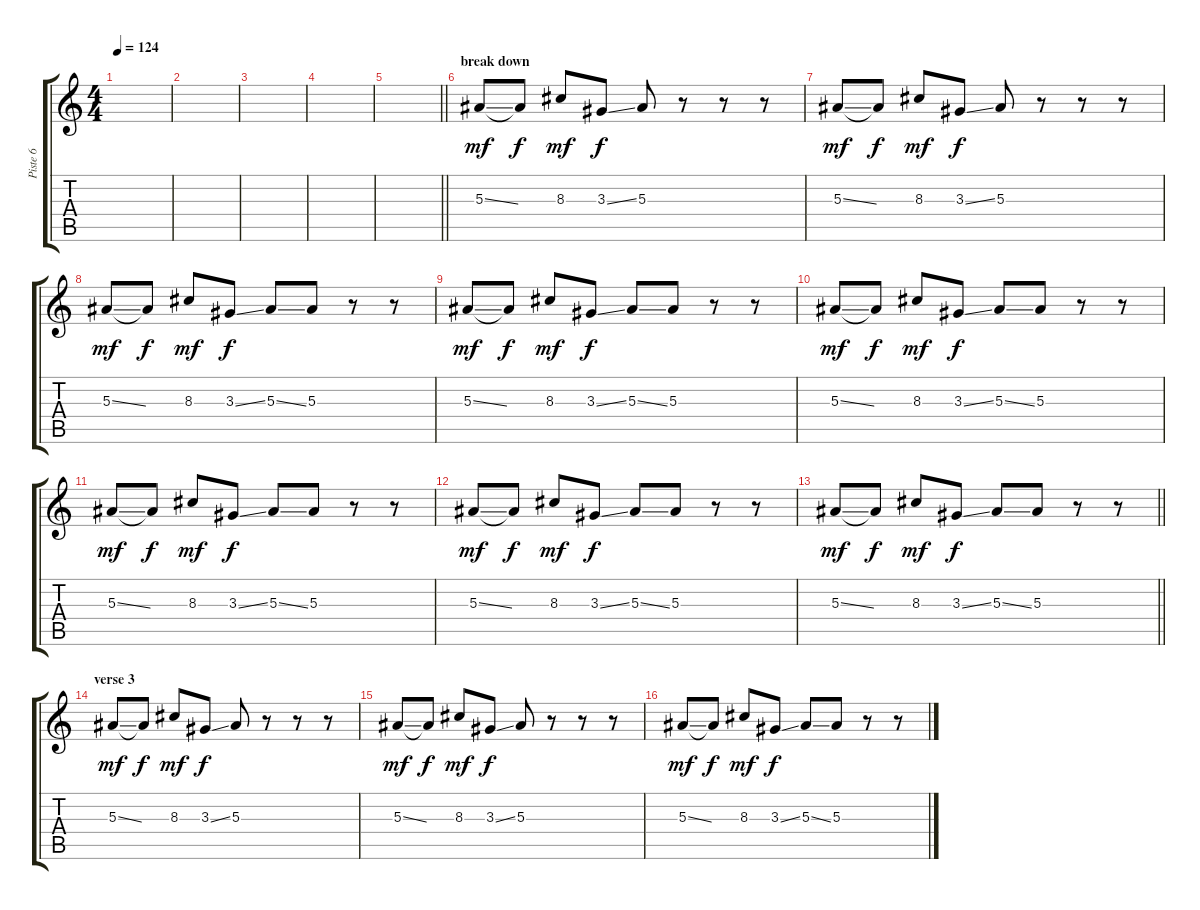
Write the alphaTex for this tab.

\track ("Piste 6" "Piste 6") {instrument synthbass1}
\staff {score tabs}
\tuning (D4 A3 F3 C3 G2 D2) {hide}
\ts (4 4)
\tempo 124
\clef g2
\ks c
|
|
|
|
\barLineRight lightlight
|
\section ("" "break down")
5.3{ss}.8{dy mf volume 6 instrument lead2sawtooth} 5.3{t}.8{dy f} 8.3.8{dy mf} 3.3{ss}.8{dy f} 5.3.8 r.8 r.8 r.8 |
5.3{ss}.8{dy mf} 5.3{t}.8{dy f} 8.3.8{dy mf} 3.3{ss}.8{dy f} 5.3.8 r.8 r.8 r.8 |
5.3{ss}.8{dy mf} 5.3{t}.8{dy f} 8.3.8{dy mf} 3.3{ss}.8{dy f} 5.3{ss}.8 5.3.8 r.8 r.8 |
5.3{ss}.8{dy mf} 5.3{t}.8{dy f} 8.3.8{dy mf} 3.3{ss}.8{dy f} 5.3{ss}.8 5.3.8 r.8 r.8 |
5.3{ss}.8{dy mf} 5.3{t}.8{dy f} 8.3.8{dy mf} 3.3{ss}.8{dy f} 5.3{ss}.8 5.3.8 r.8 r.8 |
5.3{ss}.8{dy mf} 5.3{t}.8{dy f} 8.3.8{dy mf} 3.3{ss}.8{dy f} 5.3{ss}.8 5.3.8 r.8 r.8 |
5.3{ss}.8{dy mf} 5.3{t}.8{dy f} 8.3.8{dy mf} 3.3{ss}.8{dy f} 5.3{ss}.8 5.3.8 r.8 r.8 |
\barLineRight lightlight
5.3{ss}.8{dy mf} 5.3{t}.8{dy f} 8.3.8{dy mf} 3.3{ss}.8{dy f} 5.3{ss}.8 5.3.8 r.8 r.8 |
\section ("" "verse 3")
5.3{ss}.8{dy mf volume 6 instrument lead2sawtooth} 5.3{t}.8{dy f} 8.3.8{dy mf} 3.3{ss}.8{dy f} 5.3.8 r.8 r.8 r.8 |
5.3{ss}.8{dy mf} 5.3{t}.8{dy f} 8.3.8{dy mf} 3.3{ss}.8{dy f} 5.3.8 r.8 r.8 r.8 |
5.3{ss}.8{dy mf} 5.3{t}.8{dy f} 8.3.8{dy mf} 3.3{ss}.8{dy f} 5.3{ss}.8 5.3.8 r.8 r.8
